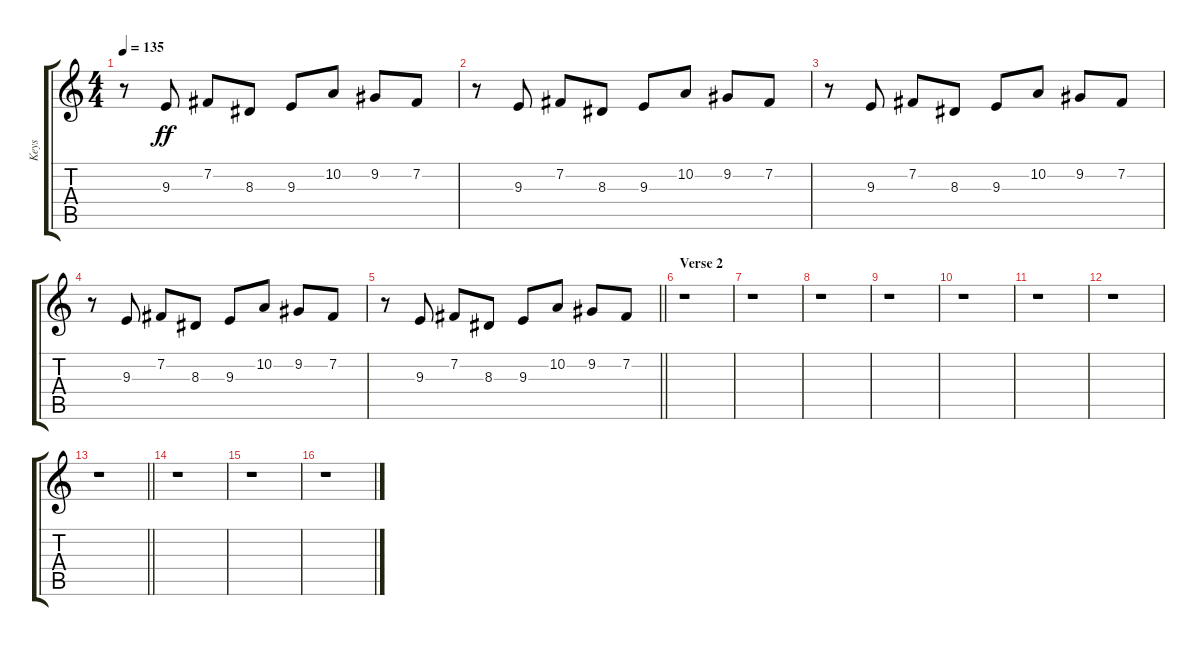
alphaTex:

\track ("Keys" "Keys") {instrument percussiveorgan}
\staff {score tabs}
\tuning (E4 B3 G3 D3 A2 E2) {hide}
\ts (4 4)
\tempo 135
\clef g2
\ks c
r.8{dy ff} 9.3.8 7.2.8 8.3.8 9.3.8 10.2.8 9.2.8 7.2.8 |
r.8 9.3.8 7.2.8 8.3.8 9.3.8 10.2.8 9.2.8 7.2.8 |
r.8 9.3.8 7.2.8 8.3.8 9.3.8 10.2.8 9.2.8 7.2.8 |
r.8 9.3.8 7.2.8 8.3.8 9.3.8 10.2.8 9.2.8 7.2.8 |
\barLineRight lightlight
r.8 9.3.8 7.2.8 8.3.8 9.3.8 10.2.8 9.2.8 7.2.8 |
\section ("" "Verse 2")
r.1 |
r.1 |
r.1 |
r.1 |
r.1 |
r.1 |
r.1 |
\barLineRight lightlight
r.1 |
r.1 |
r.1 |
r.1
